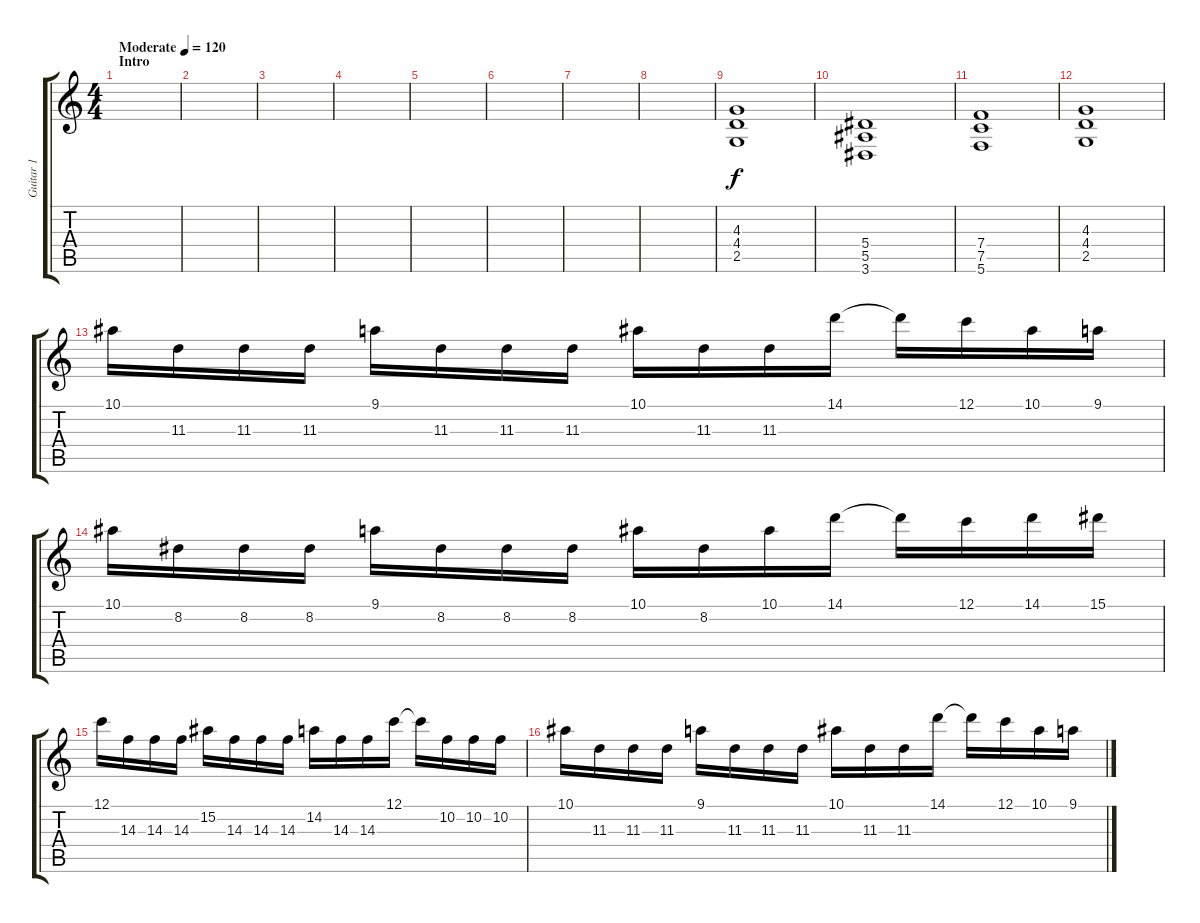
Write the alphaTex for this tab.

\track ("Guitar 1" "Guitar 1") {instrument distortionguitar}
\staff {score tabs}
\tuning (C4 G3 Eb3 Bb2 F2 C2) {hide}
\ts (4 4)
\section ("" "Intro")
\tempo (120 "Moderate")
\clef g2
\ks c
|
|
|
|
|
|
|
|
(4.3 4.4 2.5).1 |
(5.4 5.5 3.6).1 |
(7.4 7.5 5.6).1 |
(4.3 4.4 2.5).1 |
10.1.16 11.3.16 11.3.16 11.3.16 9.1.16 11.3.16 11.3.16 11.3.16 10.1.16 11.3.16 11.3.16 14.1.16 14.1{t}.16 12.1.16 10.1.16 9.1.16 |
10.1.16 8.2.16 8.2.16 8.2.16 9.1.16 8.2.16 8.2.16 8.2.16 10.1.16 8.2.16 10.1.16 14.1.16 14.1{t}.16 12.1.16 14.1.16 15.1.16 |
12.1.16 14.3.16 14.3.16 14.3.16 15.2.16 14.3.16 14.3.16 14.3.16 14.2.16 14.3.16 14.3.16 12.1.16 12.1{t}.16 10.2.16 10.2.16 10.2.16 |
10.1.16 11.3.16 11.3.16 11.3.16 9.1.16 11.3.16 11.3.16 11.3.16 10.1.16 11.3.16 11.3.16 14.1.16 14.1{t}.16 12.1.16 10.1.16 9.1.16
